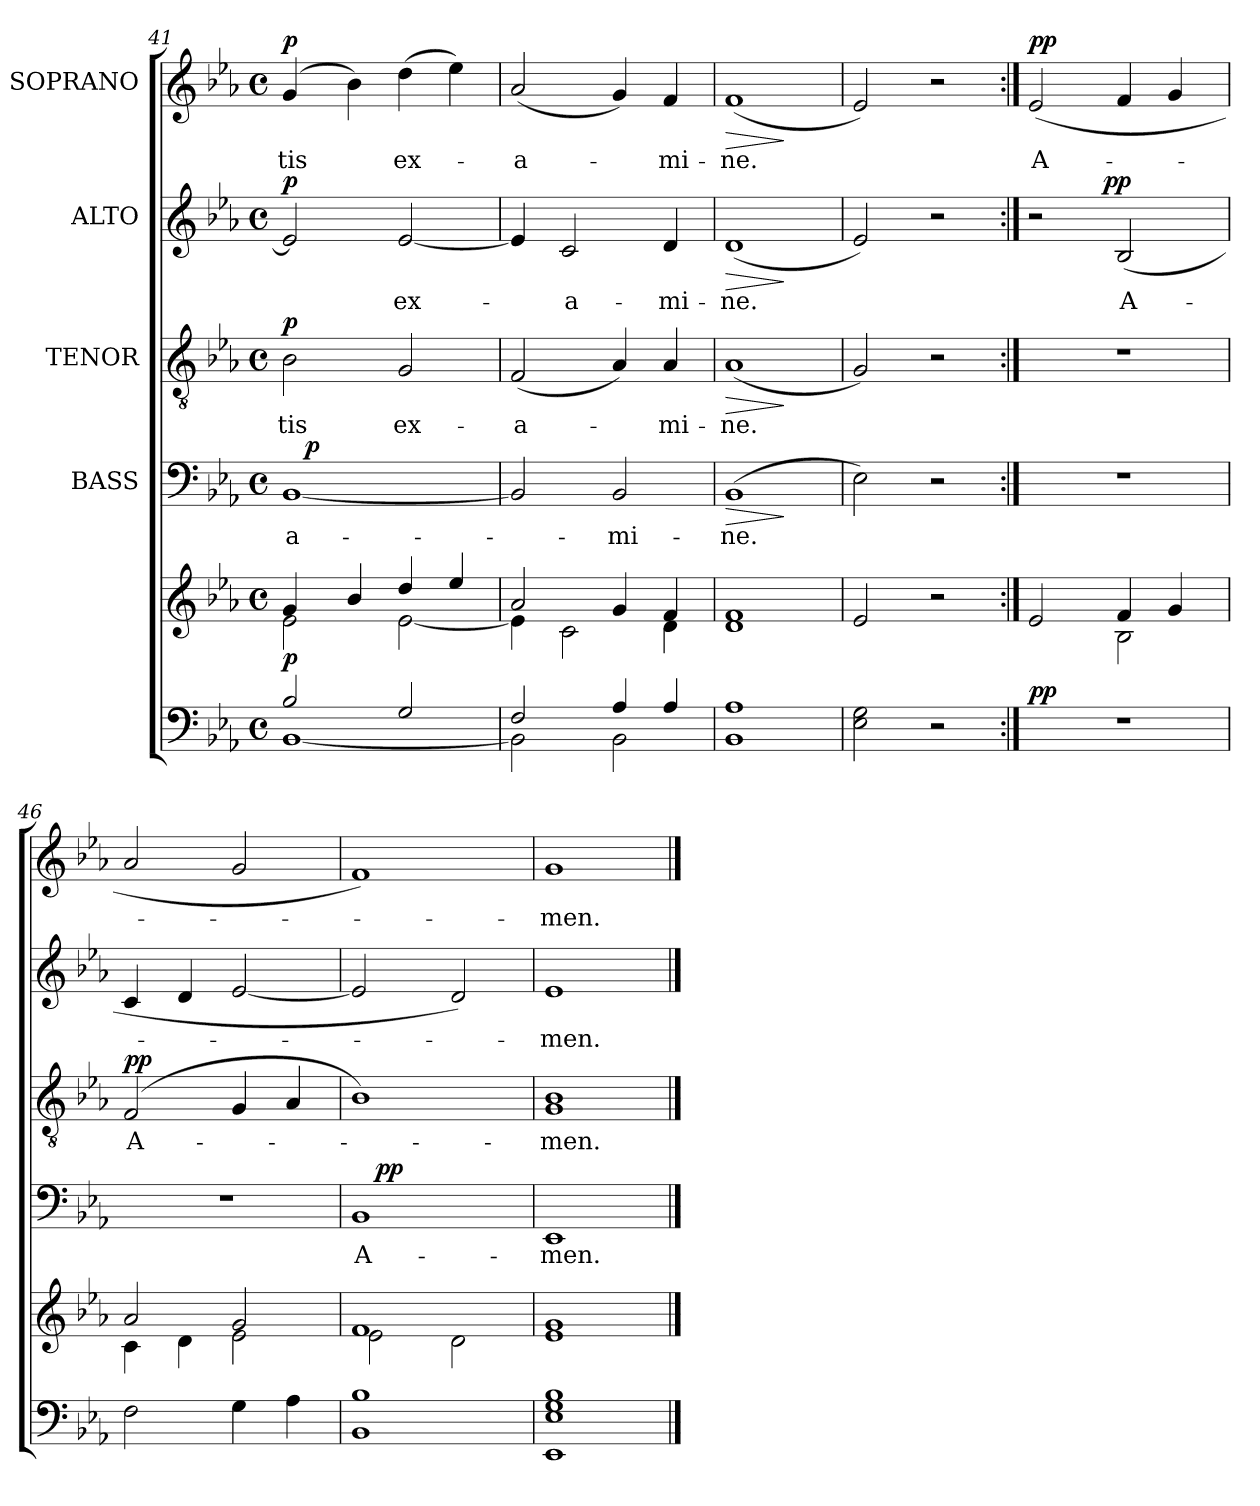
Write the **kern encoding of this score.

**kern	**kern	**dynam	**kern	**text	**dynam	**kern	**text	**dynam	**kern	**text	**dynam	**kern	**text	**dynam
*part5	*part5	*part5	*part4	*part4	*part4	*part3	*part3	*part3	*part2	*part2	*part2	*part1	*part1	*part1
*staff6	*staff5	*staff5/6	*staff4	*staff4	*staff4	*staff3	*staff3	*staff3	*staff2	*staff2	*staff2	*staff1	*staff1	*staff1
*	*	*	*I"BASS	*	*	*I"TENOR	*	*	*I"ALTO	*	*	*I"SOPRANO	*	*
!!LO:PB:g=z
*clefF4	*clefG2	*	*clefF4	*	*	*clefGv2	*	*	*clefG2	*	*	*clefG2	*	*
*k[b-e-a-]	*k[b-e-a-]	*	*k[b-e-a-]	*	*	*k[b-e-a-]	*	*	*k[b-e-a-]	*	*	*k[b-e-a-]	*	*
*E-:	*E-:	*	*E-:	*	*	*E-:	*	*	*E-:	*	*	*E-:	*	*
*M4/4	*M4/4	*	*M4/4	*	*	*M4/4	*	*	*M4/4	*	*	*M4/4	*	*
*met(c)	*met(c)	*	*met(c)	*	*	*met(c)	*	*	*met(c)	*	*	*met(c)	*	*
=41	=41	=41	=41	=41	=41	=41	=41	=41	=41	=41	=41	=41	=41	=41
*^	*^	*	*	*	*	*	*	*	*	*	*	*	*	*
!	!	!	!	!LO:DY:a=2	!	!LO:LY:b	!	!	!LO:LY:b	!LO:DY:a	!	!	!LO:DY:a	!	!LO:LY:b	!LO:DY:a
*	*	*	*	*	*^	*	*	*	*	*	*	*	*	*	*	*
2B-/	[<1BB-	4g/	2e-\	p	[<1BB-	16ryy	-a-	.	2B-\	-tis	p	2e-/]	.	p	(4g/	-tis	p
!	!	!	!	!	!	!	!	!LO:DY:a	!	!	!	!	!	!	!	!	!
.	.	.	.	.	.	2...ryy	.	p	.	.	.	.	.	.	.	.	.
.	.	4b-/	.	.	.	.	.	.	.	.	.	.	.	.	4b-\)	.	.
!	!	!	!	!	!	!	!	!	!	!LO:LY:b	!	!	!LO:LY:b	!	!	!LO:LY:b	!
2G/	.	4dd/	[<2e-\	.	.	.	.	.	2G/	ex-	.	[<2e-/	ex-	.	(>4dd\	ex-	.
.	.	4ee-/	.	.	.	.	.	.	.	.	.	.	.	.	4ee-\)	.	.
=42	=42	=42	=42	=42	=42	=42	=42	=42	=42	=42	=42	=42	=42	=42	=42	=42	=42
!	!	!	!	!	!	!	!	!	!	!LO:LY:b	!	!	!	!	!	!LO:LY:b	!
*	*	*	*	*	*v	*v	*	*	*	*	*	*	*	*	*	*	*
2F/	2BB-\]	2a-/	4e-\]	.	2BB-/]	.	.	(<2F/	-a-	.	4e-/]	.	.	(<2a-/	-a-	.
!	!	!	!	!	!	!	!	!	!	!	!	!LO:LY:b	!	!	!	!
.	.	.	2c\	.	.	.	.	.	.	.	2c/	-a-	.	.	.	.
!	!	!	!	!	!	!LO:LY:b	!	!	!	!	!	!	!	!	!	!
4A-/	2BB-\	4g/	.	.	2BB-/	-mi-	.	4A-/)	.	.	.	.	.	4g/)	.	.
!	!	!	!	!	!	!	!	!	!LO:LY:b	!	!	!LO:LY:b	!	!	!LO:LY:b	!
4A-/	.	4f/	4d\	.	.	.	.	4A-/	-mi-	.	4d/	-mi-	.	4f/	-mi-	.
*v	*v	*	*	*	*	*	*	*	*	*	*	*	*	*	*	*
=43	=43	=43	=43	=43	=43	=43	=43	=43	=43	=43	=43	=43	=43	=43	=43
!	!	!	!	!	!LO:LY:b	!LO:HP:b	!	!LO:LY:b	!LO:HP:b	!	!LO:LY:b	!LO:HP:b	!	!LO:LY:b	!LO:HP:b
*	*v	*v	*	*	*	*	*	*	*	*	*	*	*	*	*
1BB- 1A-	1d 1f	.	(>1BB-	-ne.	>	(<1A-	-ne.	>	(<1d	-ne.	>	(<1f	-ne.	>
.	.	.	.	.	]	.	.	]	.	.	]	.	.	]
=44	=44	=44	=44	=44	=44	=44	=44	=44	=44	=44	=44	=44	=44	=44
2E-\ 2G\	2e-/	.	2E-\)	.	.	2G/)	.	.	2e-/)	.	.	2e-/)	.	.
2r	2r	.	2r	.	.	2r	.	.	2r	.	.	2r	.	.
=45:|!	=45:|!	=45:|!	=45:|!	=45:|!	=45:|!	=45:|!	=45:|!	=45:|!	=45:|!	=45:|!	=45:|!	=45:|!	=45:|!	=45:|!
*	*^	*	*	*	*	*	*	*	*	*	*	*	*	*
!	!	!	!LO:DY:a=2	!	!	!	!	!	!	!	!	!	!	!LO:LY:b	!LO:DY:a
*	*	*	*	*	*	*	*	*	*	*^	*	*	*	*	*
1r	2e-/	2ryy	pp	1r	.	.	1r	.	.	2r	4...ryy	.	.	(2e-/	A-	pp
!	!	!	!	!	!	!	!	!	!	!	!	!	!LO:DY:a	!	!	!
.	.	.	.	.	.	.	.	.	.	.	2ryy	.	pp	.	.	.
!	!	!	!	!	!	!	!	!	!	!	!	!LO:LY:b	!	!	!	!
.	4f/	2B-\	.	.	.	.	.	.	.	(2B-/	.	A-	.	4f/	.	.
.	4g/	.	.	.	.	.	.	.	.	.	.	.	.	4g/	.	.
.	.	.	.	.	.	.	.	.	.	.	32ryy	.	.	.	.	.
=46	=46	=46	=46	=46	=46	=46	=46	=46	=46	=46	=46	=46	=46	=46	=46	=46
!	!	!	!	!	!	!	!	!LO:LY:b	!LO:DY:a	!	!	!	!	!	!	!
*	*	*	*	*	*	*	*	*	*	*v	*v	*	*	*	*	*
2F\	2a-/	4c\	.	1r	.	.	(2F/	A-	pp	4c/	.	.	2a-/	.	.
.	.	4d\	.	.	.	.	.	.	.	4d/	.	.	.	.	.
4G\	2g/	2e-\	.	.	.	.	4G/	.	.	[<2e-/	.	.	2g/	.	.
4A-\	.	.	.	.	.	.	4A-/	.	.	.	.	.	.	.	.
=47	=47	=47	=47	=47	=47	=47	=47	=47	=47	=47	=47	=47	=47	=47	=47
!	!	!	!	!	!LO:LY:b	!	!	!	!	!	!	!	!	!	!
*	*	*	*	*^	*	*	*	*	*	*	*	*	*	*	*
1BB- 1B-	1f	2e-\	.	1BB-	16ryy	A-	.	1B-)	.	.	2e-/]	.	.	1f)	.	.
!	!	!	!	!	!	!	!LO:DY:a	!	!	!	!	!	!	!	!	!
.	.	.	.	.	2...ryy	.	pp	.	.	.	.	.	.	.	.	.
.	.	2d\	.	.	.	.	.	.	.	.	2d/)	.	.	.	.	.
=48	=48	=48	=48	=48	=48	=48	=48	=48	=48	=48	=48	=48	=48	=48	=48	=48
!	!	!	!	!	!	!LO:LY:b	!	!	!LO:LY:b	!	!	!LO:LY:b	!	!	!LO:LY:b	!
*	*v	*v	*	*	*	*	*	*	*	*	*	*	*	*	*	*
*	*	*	*v	*v	*	*	*	*	*	*	*	*	*	*	*
1EE- 1E- 1G 1B-	1e- 1g	.	1EE-	-men.	.	1G 1B-	-men.	.	1e-	-men.	.	1g	-men.	.
==	==	==	==	==	==	==	==	==	==	==	==	==	==	==
*-	*-	*-	*-	*-	*-	*-	*-	*-	*-	*-	*-	*-	*-	*-
